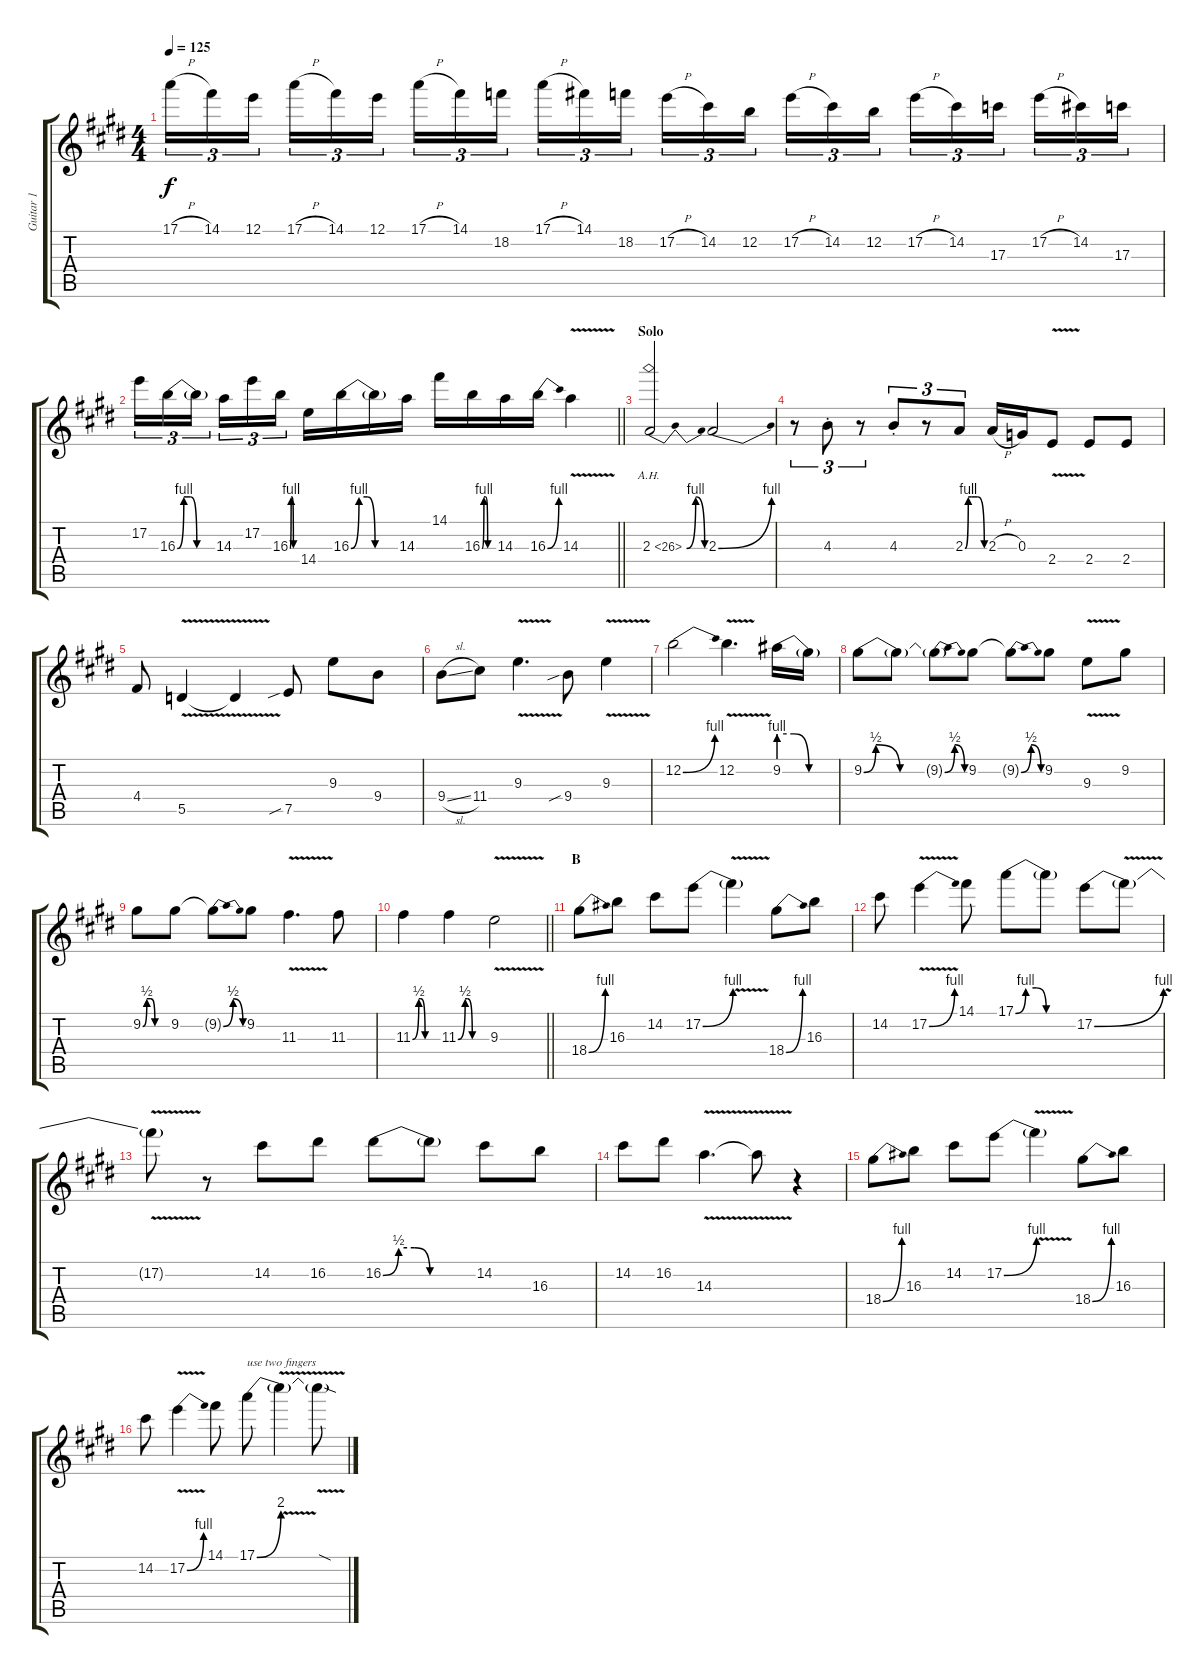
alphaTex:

\track ("Guitar 1" "Guitar 1") {instrument distortionguitar}
\staff {score tabs}
\tuning (E4 B3 G3 D3 A2 E2) {hide}
\ts (4 4)
\tempo 125
\clef g2
\ks e
17.1{h}.16{tu (3 2) dy f} 14.1.16{tu (3 2)} 12.1.16{tu (3 2) beam splitsecondary} 17.1{h}.16{tu (3 2)} 14.1.16{tu (3 2)} 12.1.16{tu (3 2)} 17.1{h}.16{tu (3 2)} 14.1.16{tu (3 2)} 18.2.16{tu (3 2) beam splitsecondary} 17.1{h}.16{tu (3 2)} 14.1.16{tu (3 2)} 18.2.16{tu (3 2)} 17.2{h}.16{tu (3 2)} 14.2.16{tu (3 2)} 12.2.16{tu (3 2) beam splitsecondary} 17.2{h}.16{tu (3 2)} 14.2.16{tu (3 2)} 12.2.16{tu (3 2)} 17.2{h}.16{tu (3 2)} 14.2.16{tu (3 2)} 17.3.16{tu (3 2) beam splitsecondary} 17.2{h}.16{tu (3 2)} 14.2.16{tu (3 2)} 17.3.16{tu (3 2)} |
\barLineRight lightlight
17.2.16{tu (3 2)} 16.3{be (custom 0 0 10 4 20 4 30 0 60 0)}.16{tu (3 2)} 16.3{t}.16{tu (3 2) beam splitsecondary} 14.3.16{tu (3 2)} 17.2.16{tu (3 2)} 16.3{be (custom 0 0 10 4 20 4 30 0 60 0)}.16{tu (3 2)} 14.4.16 16.3{be (custom 0 0 10 4 20 4 30 0 60 0)}.16 16.3{t}.16 14.3.16 14.1.16 16.3{be (custom 0 0 10 4 20 4 30 0 60 0)}.16 14.3.16 16.3{be (bend 0 0 60 4)}.16 14.3{v}.4 |
\section ("" "Solo")
2.3{be (bendrelease 0 0 10 4 46 4 60 0) ah 24}.2 2.3{be (bend 0 0 60 4)}.2 |
r.8{tu (3 2)} 4.3{st}.8{tu (3 2)} r.8{tu (3 2)} 4.3{st}.8{tu (3 2)} r.8{tu (3 2)} 2.3{be (custom 0 0 10 4 20 4 39 4 60 0)}.8{tu (3 2)} 2.3{h}.16 0.3.16 2.4{v}.8 2.4.8 2.4.8 |
4.4.8 5.5{v}.4 5.5{v t}.4 7.5{sib}.8 9.3.8 9.4.8 |
9.4{sl}.8 11.4.8 9.3{v}.4{d} 9.4{sib}.8 9.3{v}.4 |
12.2{be (bend 0 0 60 4)}.2 12.2{v}.4{d} 9.2{be (custom 0 4 15 4 30 0 60 0)}.16 9.2{t}.16 |
9.2{be (custom 0 0 10 2 30 0 60 0)}.8 9.2{t}.8 9.2{be (bendrelease 0 0 10 2 20 2 60 0) t}.8 9.2.8 9.2{be (bendrelease 0 0 10 2 20 2 60 0) t}.8 9.2.8 9.3{v}.8 9.2.8 |
9.2{be (custom 0 0 10 2 20 2 30 0 60 0)}.8 9.2.8 9.2{be (bendrelease 0 0 10 2 20 2 60 0) t}.8 9.2.8 11.3{v}.4{d} 11.3.8 |
\barLineRight lightlight
11.3{be (custom 0 0 15 2 20 2 30 0 60 0)}.4 11.3{be (custom 0 0 15 2 20 2 30 0 60 0)}.4 9.3{v}.2 |
\section ("" "B")
18.4{be (bend 0 0 60 4)}.8 16.3.8 14.2.8 17.2{be (bend 0 0 60 4)}.8 17.2{v t}.4 18.4{be (bend 0 0 60 4)}.8 16.3.8 |
14.2.8 17.2{be (bend 0 0 60 4) v}.4 14.1.8 17.1{be (custom 0 0 10 4 20 4 30 0 60 0)}.8 17.1{t}.8 17.2{be (bend 0 0 60 4)}.8 17.2{v t}.8 |
17.2{t}.8 r.8 14.2.8 16.2.8 16.2{be (custom 0 0 10 2 20 2 30 0 60 0)}.8 16.2{t}.8 14.2.8 16.3.8 |
14.2.8 16.2.8 14.3{v}.4{d} 14.3{t}.8 r.4 |
18.4{be (bend 0 0 60 4)}.8 16.3.8 14.2.8 17.2{be (bend 0 0 60 4)}.8 17.2{v t}.4 18.4{be (bend 0 0 60 4)}.8 16.3.8 |
14.2.8 17.2{be (bend 0 0 60 4) v}.4 14.1.8 17.1{be (bend 0 0 60 8)}.8{txt "use two fingers"} 17.1{v t}.4 17.1{sod t}.8
